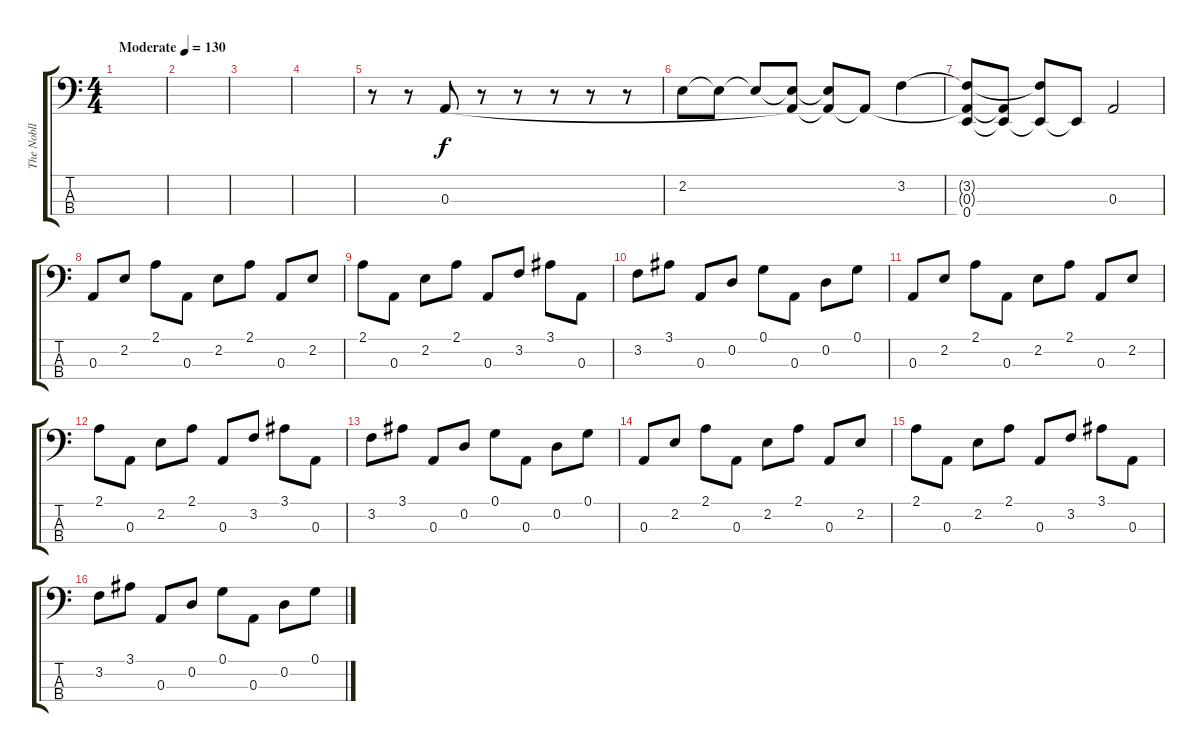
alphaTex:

\track ("The Nobll" "The Nobll") {instrument electricbassfinger}
\staff {score tabs}
\tuning (G2 D2 A1 E1) {hide}
\ts (4 4)
\tempo (130 "Moderate")
\clef f4
\ks c
|
|
|
|
r.8 r.8 0.3.8 r.8 r.8 r.8 r.8 r.8 |
2.2.8 2.2{t}.8 2.2{t}.8 (2.2{t} 0.3{t}).8 (2.2{t} 0.3{t}).8 0.3{t}.8 3.2.4 |
(3.2{t} 0.3{t} 0.4).8 (0.3{t} 0.4{t}).8 (3.2{t} 0.4{t}).8 0.4{t}.8 0.3.2 |
0.3.8 2.2.8 2.1.8 0.3.8 2.2.8 2.1.8 0.3.8 2.2.8 |
2.1.8 0.3.8 2.2.8 2.1.8 0.3.8 3.2.8 3.1.8 0.3.8 |
3.2.8 3.1.8 0.3.8 0.2.8 0.1.8 0.3.8 0.2.8 0.1.8 |
0.3.8 2.2.8 2.1.8 0.3.8 2.2.8 2.1.8 0.3.8 2.2.8 |
2.1.8 0.3.8 2.2.8 2.1.8 0.3.8 3.2.8 3.1.8 0.3.8 |
3.2.8 3.1.8 0.3.8 0.2.8 0.1.8 0.3.8 0.2.8 0.1.8 |
0.3.8 2.2.8 2.1.8 0.3.8 2.2.8 2.1.8 0.3.8 2.2.8 |
2.1.8 0.3.8 2.2.8 2.1.8 0.3.8 3.2.8 3.1.8 0.3.8 |
3.2.8 3.1.8 0.3.8 0.2.8 0.1.8 0.3.8 0.2.8 0.1.8
